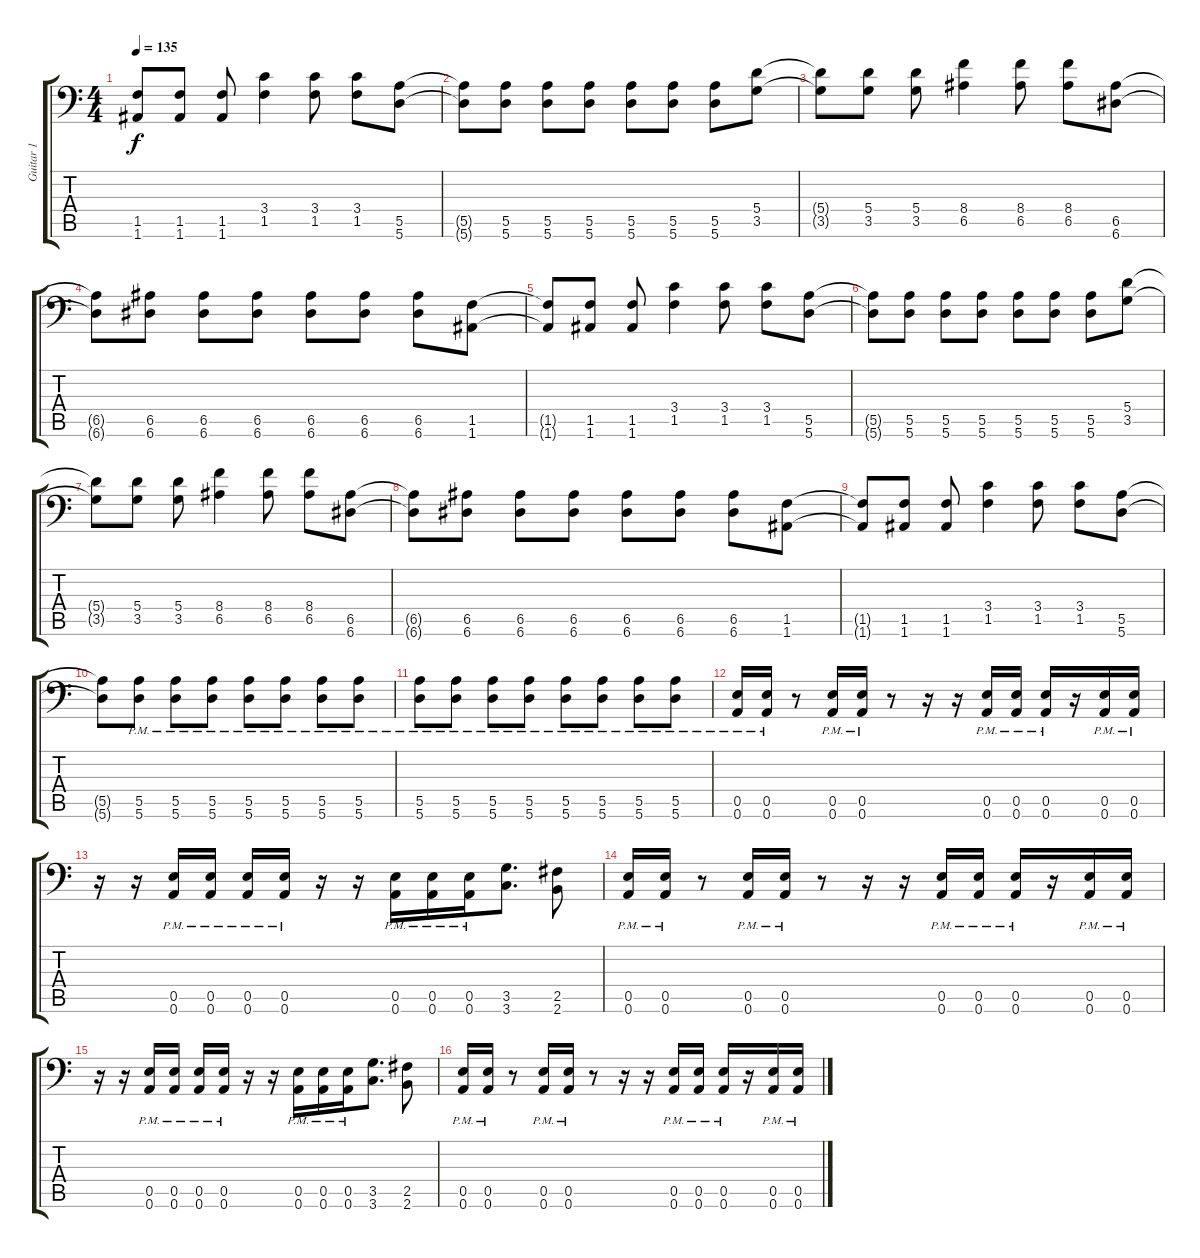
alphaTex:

\track ("Guitar 1" "Guitar 1") {instrument overdrivenguitar}
\staff {score tabs}
\tuning (B3 Gb3 D3 A2 E2 A1) {hide}
\ts (4 4)
\tempo 135
\clef f4
\ks c
(1.5{t} 1.6{t}).8{dy f} (1.5 1.6).8 (1.5 1.6).8 (3.4 1.5).4 (3.4 1.5).8 (3.4 1.5).8 (5.5 5.6).8 |
(5.5{t} 5.6{t}).8 (5.5 5.6).8 (5.5 5.6).8 (5.5 5.6).8 (5.5 5.6).8 (5.5 5.6).8 (5.5 5.6).8 (5.4 3.5).8 |
(5.4{t} 3.5{t}).8 (5.4 3.5).8 (5.4 3.5).8 (8.4 6.5).4 (8.4 6.5).8 (8.4 6.5).8 (6.5 6.6).8 |
(6.5{t} 6.6{t}).8 (6.5 6.6).8 (6.5 6.6).8 (6.5 6.6).8 (6.5 6.6).8 (6.5 6.6).8 (6.5 6.6).8 (1.5 1.6).8 |
(1.5{t} 1.6{t}).8 (1.5 1.6).8 (1.5 1.6).8 (3.4 1.5).4 (3.4 1.5).8 (3.4 1.5).8 (5.5 5.6).8 |
(5.5{t} 5.6{t}).8 (5.5 5.6).8 (5.5 5.6).8 (5.5 5.6).8 (5.5 5.6).8 (5.5 5.6).8 (5.5 5.6).8 (5.4 3.5).8 |
(5.4{t} 3.5{t}).8 (5.4 3.5).8 (5.4 3.5).8 (8.4 6.5).4 (8.4 6.5).8 (8.4 6.5).8 (6.5 6.6).8 |
(6.5{t} 6.6{t}).8 (6.5 6.6).8 (6.5 6.6).8 (6.5 6.6).8 (6.5 6.6).8 (6.5 6.6).8 (6.5 6.6).8 (1.5 1.6).8 |
(1.5{t} 1.6{t}).8 (1.5 1.6).8 (1.5 1.6).8 (3.4 1.5).4 (3.4 1.5).8 (3.4 1.5).8 (5.5 5.6).8 |
(5.5{t} 5.6{t}).8 (5.5{pm} 5.6{pm}).8 (5.5{pm} 5.6{pm}).8 (5.5{pm} 5.6{pm}).8 (5.5{pm} 5.6{pm}).8 (5.5{pm} 5.6{pm}).8 (5.5{pm} 5.6{pm}).8 (5.5{pm} 5.6{pm}).8 |
(5.5{pm} 5.6{pm}).8 (5.5{pm} 5.6{pm}).8 (5.5{pm} 5.6{pm}).8 (5.5{pm} 5.6{pm}).8 (5.5{pm} 5.6{pm}).8 (5.5{pm} 5.6{pm}).8 (5.5{pm} 5.6{pm}).8 (5.5{pm} 5.6{pm}).8 |
(0.5{pm} 0.6{pm}).16 (0.5{pm} 0.6{pm}).16 r.8 (0.5{pm} 0.6{pm}).16 (0.5{pm} 0.6{pm}).16 r.8 r.16 r.16 (0.5{pm} 0.6{pm}).16 (0.5{pm} 0.6{pm}).16 (0.5{pm} 0.6{pm}).16 r.16 (0.5{pm} 0.6{pm}).16 (0.5{pm} 0.6{pm}).16 |
r.16 r.16 (0.5{pm} 0.6{pm}).16 (0.5{pm} 0.6{pm}).16 (0.5{pm} 0.6{pm}).16 (0.5{pm} 0.6{pm}).16 r.16 r.16 (0.5{pm} 0.6{pm}).16 (0.5{pm} 0.6{pm}).16 (0.5{pm} 0.6{pm}).16 (3.5 3.6).8{d} (2.5 2.6).8 |
(0.5{pm} 0.6{pm}).16 (0.5{pm} 0.6{pm}).16 r.8 (0.5{pm} 0.6{pm}).16 (0.5{pm} 0.6{pm}).16 r.8 r.16 r.16 (0.5{pm} 0.6{pm}).16 (0.5{pm} 0.6{pm}).16 (0.5{pm} 0.6{pm}).16 r.16 (0.5{pm} 0.6{pm}).16 (0.5{pm} 0.6{pm}).16 |
r.16 r.16 (0.5{pm} 0.6{pm}).16 (0.5{pm} 0.6{pm}).16 (0.5{pm} 0.6{pm}).16 (0.5{pm} 0.6{pm}).16 r.16 r.16 (0.5{pm} 0.6{pm}).16 (0.5{pm} 0.6{pm}).16 (0.5{pm} 0.6{pm}).16 (3.5 3.6).8{d} (2.5 2.6).8 |
(0.5{pm} 0.6{pm}).16 (0.5{pm} 0.6{pm}).16 r.8 (0.5{pm} 0.6{pm}).16 (0.5{pm} 0.6{pm}).16 r.8 r.16 r.16 (0.5{pm} 0.6{pm}).16 (0.5{pm} 0.6{pm}).16 (0.5{pm} 0.6{pm}).16 r.16 (0.5{pm} 0.6{pm}).16 (0.5{pm} 0.6{pm}).16
